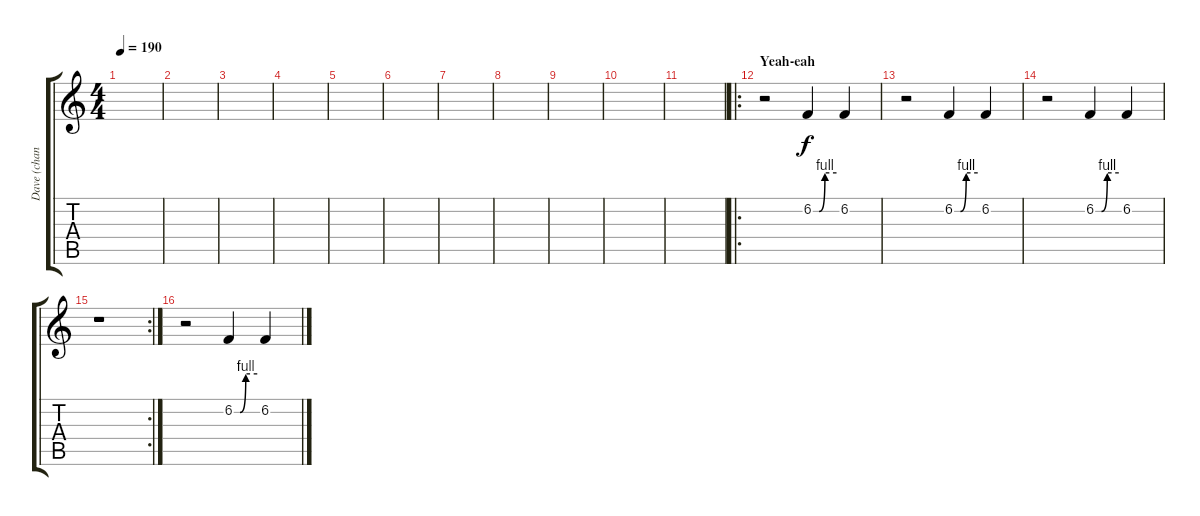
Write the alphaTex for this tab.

\track ("Dave (chant/back vocal)" "Dave (chan") {instrument tenorsax}
\staff {score tabs}
\tuning (E4 B3 G3 D3 A2 E2) {hide}
\ts (4 4)
\tempo 190
\clef g2
\ks c
|
|
|
|
|
|
|
|
|
|
|
\ro
\section ("" "Yeah-eah")
r.2 6.2{be (custom 0 0 15 0 30 4 60 4)}.4 6.2.4 |
r.2 6.2{be (custom 0 0 15 0 30 4 60 4)}.4 6.2.4 |
r.2 6.2{be (custom 0 0 15 0 30 4 60 4)}.4 6.2.4 |
\rc 2
r.1 |
r.2 6.2{be (custom 0 0 15 0 30 4 60 4)}.4 6.2.4
